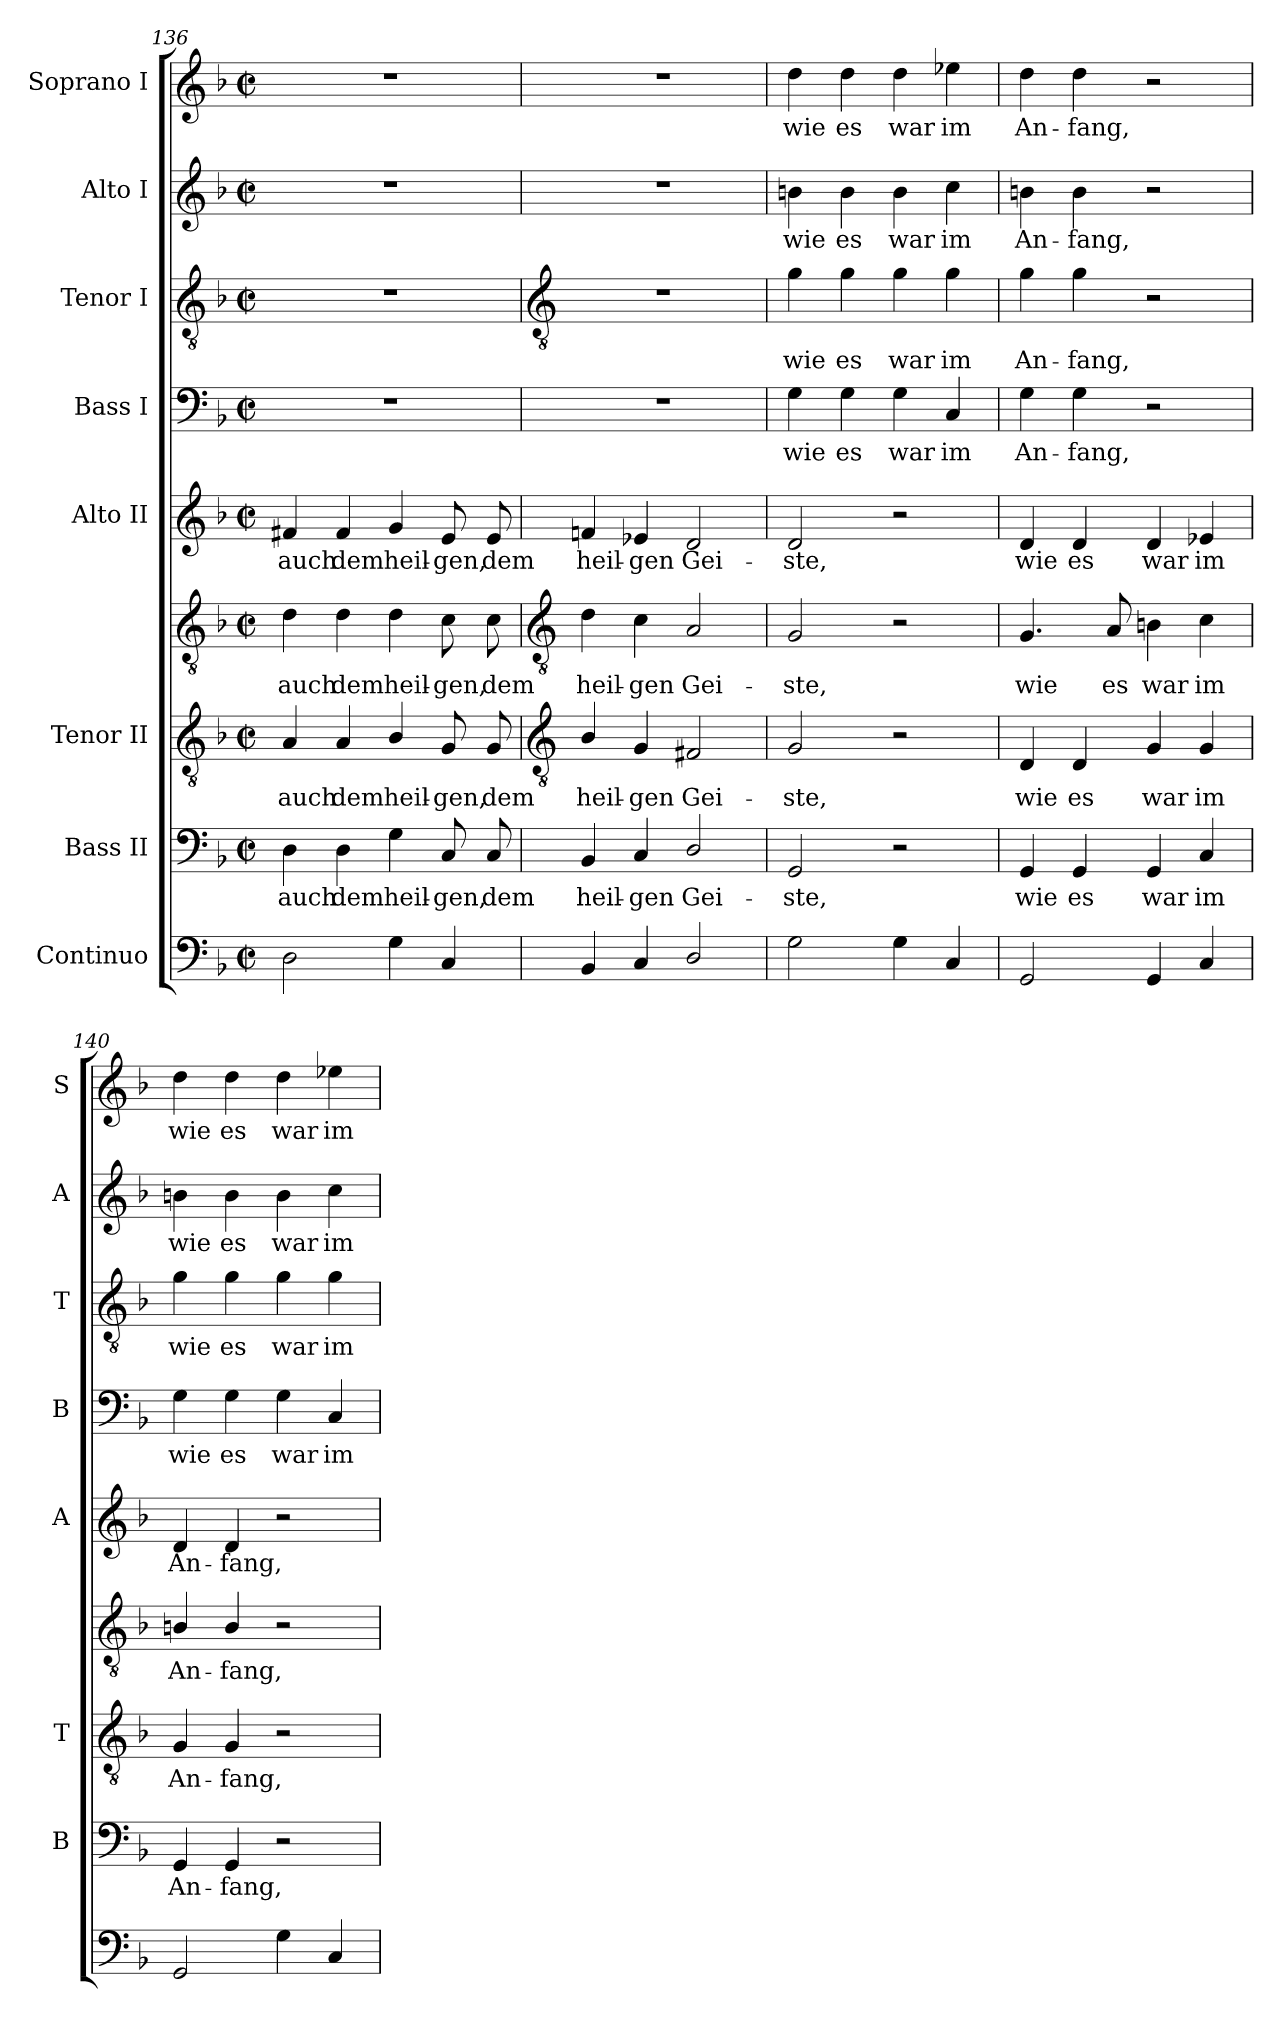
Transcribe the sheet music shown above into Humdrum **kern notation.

**kern	**kern	**text	**kern	**text	**kern	**text	**kern	**text	**kern	**text	**kern	**text	**kern	**text	**kern	**text
*part8	*part7	*part7	*part6	*part6	*part6	*part6	*part5	*part5	*part4	*part4	*part3	*part3	*part2	*part2	*part1	*part1
*staff9	*staff8	*staff8	*staff7	*staff7	*staff6	*staff6	*staff5	*staff5	*staff4	*staff4	*staff3	*staff3	*staff2	*staff2	*staff1	*staff1
*I"Continuo	*I"Bass II	*	*I"Tenor II	*	*	*	*I"Alto II	*	*I"Bass I	*	*I"Tenor I	*	*I"Alto I	*	*I"Soprano I	*
*	*I'B	*	*I'T	*	*	*	*I'A	*	*I'B	*	*I'T	*	*I'A	*	*I'S	*
*clefF4	*clefF4	*	*clefGv2	*	*clefGv2	*	*clefG2	*	*clefF4	*	*clefGv2	*	*clefG2	*	*clefG2	*
*k[b-]	*k[b-]	*	*k[b-]	*	*k[b-]	*	*k[b-]	*	*k[b-]	*	*k[b-]	*	*k[b-]	*	*k[b-]	*
*F:	*F:	*	*F:	*	*F:	*	*F:	*	*F:	*	*F:	*	*F:	*	*F:	*
*M2/2	*M2/2	*	*M2/2	*	*M2/2	*	*M2/2	*	*M2/2	*	*M2/2	*	*M2/2	*	*M2/2	*
*met(c|)	*met(c|)	*	*met(c|)	*	*met(c|)	*	*met(c|)	*	*met(c|)	*	*met(c|)	*	*met(c|)	*	*met(c|)	*
=136	=136	=136	=136	=136	=136	=136	=136	=136	=136	=136	=136	=136	=136	=136	=136	=136
!	!	!LO:LY:b	!	!LO:LY:b	!	!LO:LY:b	!	!LO:LY:b	!	!	!	!	!	!	!	!
2D	4D	auch	4A	auch	4d	auch	4f#X	auch	1r	.	1r	.	1r	.	1r	.
!	!	!LO:LY:b	!	!LO:LY:b	!	!LO:LY:b	!	!LO:LY:b	!	!	!	!	!	!	!	!
.	4D	dem	4A	dem	4d	dem	4f#	dem	.	.	.	.	.	.	.	.
!	!	!LO:LY:b	!	!LO:LY:b	!	!LO:LY:b	!	!LO:LY:b	!	!	!	!	!	!	!	!
4G	4G	heil-	4B-/	heil-	4d	heil-	4g	heil-	.	.	.	.	.	.	.	.
!	!	!LO:LY:b	!	!LO:LY:b	!	!LO:LY:b	!	!LO:LY:b	!	!	!	!	!	!	!	!
4C	8C	-gen,	8G	-gen,	8c	-gen,	8e	-gen,	.	.	.	.	.	.	.	.
!	!	!LO:LY:b	!	!LO:LY:b	!	!LO:LY:b	!	!LO:LY:b	!	!	!	!	!	!	!	!
.	8C	dem	8G	dem	8c	dem	8e	dem	.	.	.	.	.	.	.	.
!!LO:LB:g=z
=137	=137	=137	=137	=137	=137	=137	=137	=137	=137	=137	=137	=137	=137	=137	=137	=137
*	*	*	*clefGv2	*	*clefGv2	*	*	*	*	*	*clefGv2	*	*	*	*	*
!	!	!LO:LY:b	!	!LO:LY:b	!	!LO:LY:b	!	!LO:LY:b	!	!	!	!	!	!	!	!
4BB-	4BB-	heil-	4B-/	-heil-	4d	heil-	4fn	heil-	1r	.	1r	.	1r	.	1r	.
!	!	!LO:LY:b	!	!LO:LY:b	!	!LO:LY:b	!	!LO:LY:b	!	!	!	!	!	!	!	!
4C	4C	-gen	4G	-gen	4c	-gen	4e-X	-gen	.	.	.	.	.	.	.	.
!	!	!LO:LY:b	!	!LO:LY:b	!	!LO:LY:b	!	!LO:LY:b	!	!	!	!	!	!	!	!
2D/	2D/	Gei-	2F#X	Gei-	2A	Gei-	2d	Gei-	.	.	.	.	.	.	.	.
=138	=138	=138	=138	=138	=138	=138	=138	=138	=138	=138	=138	=138	=138	=138	=138	=138
!	!	!LO:LY:b	!	!LO:LY:b	!	!LO:LY:b	!	!LO:LY:b	!	!LO:LY:b	!	!LO:LY:b	!	!LO:LY:b	!	!LO:LY:b
2G	2GG	-ste,	2G	ste,	2G	-ste,	2d	-ste,	4G	wie	4g	wie	4bn	wie	4dd	wie
!	!	!	!	!	!	!	!	!	!	!LO:LY:b	!	!LO:LY:b	!	!LO:LY:b	!	!LO:LY:b
.	.	.	.	.	.	.	.	.	4G	es	4g	es	4b	es	4dd	es
!	!	!	!	!	!	!	!	!	!	!LO:LY:b	!	!LO:LY:b	!	!LO:LY:b	!	!LO:LY:b
4G	2r	.	2r	.	2r	.	2r	.	4G	war	4g	war	4b	war	4dd	war
!	!	!	!	!	!	!	!	!	!	!LO:LY:b	!	!LO:LY:b	!	!LO:LY:b	!	!LO:LY:b
4C	.	.	.	.	.	.	.	.	4C	im	4g	im	4cc	im	4ee-X	im
=139	=139	=139	=139	=139	=139	=139	=139	=139	=139	=139	=139	=139	=139	=139	=139	=139
!	!	!LO:LY:b	!	!LO:LY:b	!	!LO:LY:b	!	!LO:LY:b	!	!LO:LY:b	!	!LO:LY:b	!	!LO:LY:b	!	!LO:LY:b
2GG	4GG	wie	4D	wie	4.G	wie	4d	wie	4G	An-	4g	An-	4bn	An-	4dd	An-
!	!	!LO:LY:b	!	!LO:LY:b	!	!	!	!LO:LY:b	!	!LO:LY:b	!	!LO:LY:b	!	!LO:LY:b	!	!LO:LY:b
.	4GG	es	4D	es	.	.	4d	es	4G	-fang,	4g	-fang,	4b	-fang,	4dd	-fang,
!	!	!	!	!	!	!LO:LY:b	!	!	!	!	!	!	!	!	!	!
.	.	.	.	.	8A	es	.	.	.	.	.	.	.	.	.	.
!	!	!LO:LY:b	!	!LO:LY:b	!	!LO:LY:b	!	!LO:LY:b	!	!	!	!	!	!	!	!
4GG	4GG	war	4G	war	4Bn	war	4d	war	2r	.	2r	.	2r	.	2r	.
!	!	!LO:LY:b	!	!LO:LY:b	!	!LO:LY:b	!	!LO:LY:b	!	!	!	!	!	!	!	!
4C	4C	im	4G	im	4c	im	4e-X	im	.	.	.	.	.	.	.	.
=140	=140	=140	=140	=140	=140	=140	=140	=140	=140	=140	=140	=140	=140	=140	=140	=140
!	!	!LO:LY:b	!	!LO:LY:b	!	!LO:LY:b	!	!LO:LY:b	!	!LO:LY:b	!	!LO:LY:b	!	!LO:LY:b	!	!LO:LY:b
2GG	4GG	An-	4G	An-	4Bn/	An-	4d	An-	4G	wie	4g	wie	4bn	wie	4dd	wie
!	!	!LO:LY:b	!	!LO:LY:b	!	!LO:LY:b	!	!LO:LY:b	!	!LO:LY:b	!	!LO:LY:b	!	!LO:LY:b	!	!LO:LY:b
.	4GG	-fang,	4G	-fang,	4B/	-fang,	4d	-fang,	4G	es	4g	es	4b	es	4dd	es
!	!	!	!	!	!	!	!	!	!	!LO:LY:b	!	!LO:LY:b	!	!LO:LY:b	!	!LO:LY:b
4G	2r	.	2r	.	2r	.	2r	.	4G	war	4g	war	4b	war	4dd	war
!	!	!	!	!	!	!	!	!	!	!LO:LY:b	!	!LO:LY:b	!	!LO:LY:b	!	!LO:LY:b
4C	.	.	.	.	.	.	.	.	4C	im	4g	im	4cc	im	4ee-X	im
=	=	=	=	=	=	=	=	=	=	=	=	=	=	=	=	=
*-	*-	*-	*-	*-	*-	*-	*-	*-	*-	*-	*-	*-	*-	*-	*-	*-
